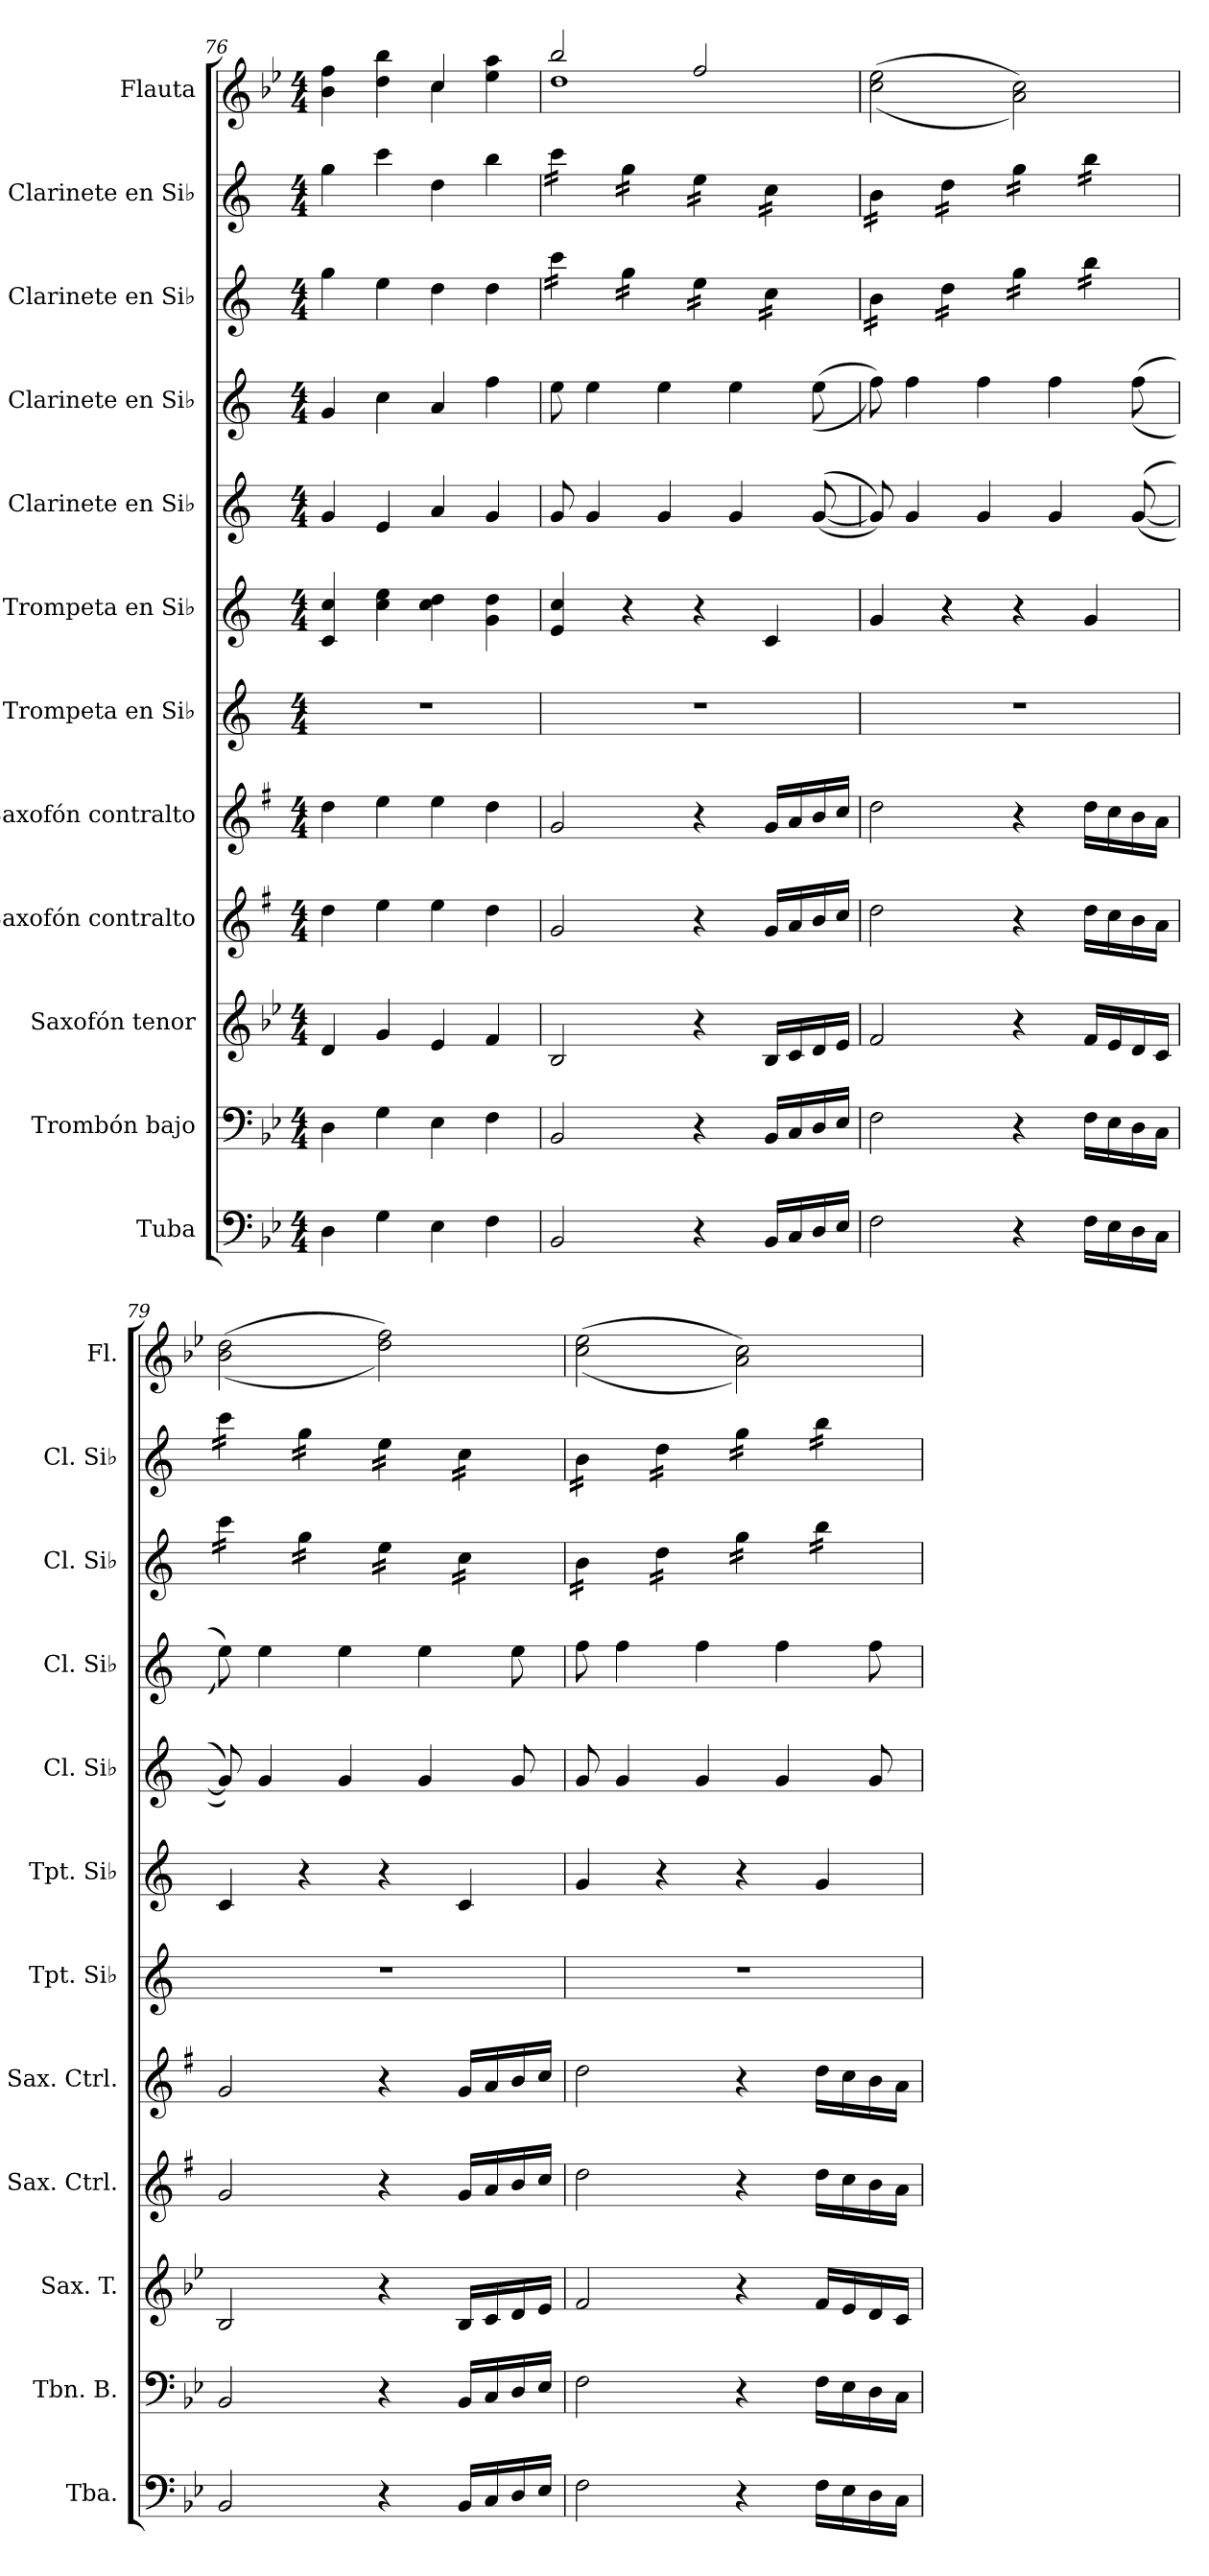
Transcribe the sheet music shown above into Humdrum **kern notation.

**kern	**kern	**kern	**kern	**kern	**kern	**kern	**kern	**kern	**kern	**kern	**kern
*part12	*part11	*part10	*part9	*part8	*part7	*part6	*part5	*part4	*part3	*part2	*part1
*staff12	*staff11	*staff10	*staff9	*staff8	*staff7	*staff6	*staff5	*staff4	*staff3	*staff2	*staff1
*I"Tuba	*I"Trombón bajo	*I"Saxofón tenor	*I"Saxofón contralto	*I"Saxofón contralto	*I"Trompeta en Si♭	*I"Trompeta en Si♭	*I"Clarinete en Si♭	*I"Clarinete en Si♭	*I"Clarinete en Si♭	*I"Clarinete en Si♭	*I"Flauta
*I'Tba.	*I'Tbn. B.	*I'Sax. T.	*I'Sax. Ctrl.	*I'Sax. Ctrl.	*I'Tpt. Si♭	*I'Tpt. Si♭	*I'Cl. Si♭	*I'Cl. Si♭	*I'Cl. Si♭	*I'Cl. Si♭	*I'Fl.
!!LO:PB:g=z
*clefF4	*clefF4	*clefG2	*clefG2	*clefG2	*clefG2	*clefG2	*clefG2	*clefG2	*clefG2	*clefG2	*clefG2
*	*	*ITrd8c14	*ITrd5c9	*ITrd5c9	*ITrd1c2	*ITrd1c2	*ITrd1c2	*ITrd1c2	*ITrd1c2	*ITrd1c2	*
*k[b-e-]	*k[b-e-]	*k[b-e-]	*k[b-e-]	*k[b-e-]	*k[b-e-]	*k[b-e-]	*k[b-e-]	*k[b-e-]	*k[b-e-]	*k[b-e-]	*k[b-e-]
*M4/4	*M4/4	*M4/4	*M4/4	*M4/4	*M4/4	*M4/4	*M4/4	*M4/4	*M4/4	*M4/4	*M4/4
=76	=76	=76	=76	=76	=76	=76	=76	=76	=76	=76	=76
*	*	*	*	*	*	*	*	*	*	*	*^
4D\	4D\	4D/	4f\	4f\	1r	4B-/ 4b-/	4f/	4f/	4ff\	4ff\	4b-\ 4ff\	2ryy
4G\	4G\	4G/	4g\	4g\	.	4b-\ 4dd\	4d/	4b-\	4dd\	4bb-\	4dd\ 4bb-\	.
4E-\	4E-\	4E-/	4g\	4g\	.	4b-\ 4cc\	4g/	4g/	4cc\	4cc\	4cc/	4cc\
4F\	4F\	4F/	4f\	4f\	.	4f\ 4cc\	4f/	4ee-\	4cc\	4aa\	4ee-\ 4aa\	4ryy
=77	=77	=77	=77	=77	=77	=77	=77	=77	=77	=77	=77	=77
*	*	*	*	*	*	*	*	*	*tremolo	*	*	*
*	*	*	*	*	*	*	*	*	*	*tremolo	*	*
2BB-/	2BB-/	2BB-/	2B-/	2B-/	1r	4d/ 4b-/	8f/	8dd\	16bb-\LL	16bb-\LL	2bb-/	1dd
.	.	.	.	.	.	.	.	.	16bb-\	16bb-\	.	.
.	.	.	.	.	.	.	4f/	4dd\	16bb-\	16bb-\	.	.
.	.	.	.	.	.	.	.	.	16bb-\JJ	16bb-\JJ	.	.
.	.	.	.	.	.	4r	.	.	16ff\LL	16ff\LL	.	.
.	.	.	.	.	.	.	.	.	16ff\	16ff\	.	.
.	.	.	.	.	.	.	4f/	4dd\	16ff\	16ff\	.	.
.	.	.	.	.	.	.	.	.	16ff\JJ	16ff\JJ	.	.
4r	4r	4r	4r	4r	.	4r	.	.	16dd\LL	16dd\LL	2ff/	.
.	.	.	.	.	.	.	.	.	16dd\	16dd\	.	.
.	.	.	.	.	.	.	4f/	4dd\	16dd\	16dd\	.	.
.	.	.	.	.	.	.	.	.	16dd\JJ	16dd\JJ	.	.
16BB-/LL	16BB-/LL	16BB-/LL	16B-/LL	16B-/LL	.	4B-/	.	.	16b-\LL	16b-\LL	.	.
16C/	16C/	16C/	16c/	16c/	.	.	.	.	16b-\	16b-\	.	.
16D/	16D/	16D/	16d/	16d/	.	.	(>(>[8f/	(>(>8dd\	16b-\	16b-\	.	.
16E-/JJ	16E-/JJ	16E-/JJ	16e-/JJ	16e-/JJ	.	.	.	.	16b-\JJ	16b-\JJ	.	.
*	*	*	*	*	*	*	*	*	*	*	*v	*v
=78	=78	=78	=78	=78	=78	=78	=78	=78	=78	=78	=78
2F\	2F\	2F/	2f\	2f\	1r	4f/	8f/]))	8ee-\))	16a\LL	16a\LL	(>(>2cc\ 2ee-\
.	.	.	.	.	.	.	.	.	16a\	16a\	.
.	.	.	.	.	.	.	4f/	4ee-\	16a\	16a\	.
.	.	.	.	.	.	.	.	.	16a\JJ	16a\JJ	.
.	.	.	.	.	.	4r	.	.	16cc\LL	16cc\LL	.
.	.	.	.	.	.	.	.	.	16cc\	16cc\	.
.	.	.	.	.	.	.	4f/	4ee-\	16cc\	16cc\	.
.	.	.	.	.	.	.	.	.	16cc\JJ	16cc\JJ	.
4r	4r	4r	4r	4r	.	4r	.	.	16ff\LL	16ff\LL	2a\ 2cc\))
.	.	.	.	.	.	.	.	.	16ff\	16ff\	.
.	.	.	.	.	.	.	4f/	4ee-\	16ff\	16ff\	.
.	.	.	.	.	.	.	.	.	16ff\JJ	16ff\JJ	.
16F\LL	16F\LL	16F/LL	16f\LL	16f\LL	.	4f/	.	.	16aa\LL	16aa\LL	.
16E-\	16E-\	16E-/	16e-\	16e-\	.	.	.	.	16aa\	16aa\	.
16D\	16D\	16D/	16d\	16d\	.	.	(>(>[8f/	(>(>8ee-\	16aa\	16aa\	.
16C\JJ	16C\JJ	16C/JJ	16c\JJ	16c\JJ	.	.	.	.	16aa\JJ	16aa\JJ	.
=79	=79	=79	=79	=79	=79	=79	=79	=79	=79	=79	=79
2BB-/	2BB-/	2BB-/	2B-/	2B-/	1r	4B-/	8f/]))	8dd\))	16bb-\LL	16bb-\LL	(>(>2b-\ 2dd\
.	.	.	.	.	.	.	.	.	16bb-\	16bb-\	.
.	.	.	.	.	.	.	4f/	4dd\	16bb-\	16bb-\	.
.	.	.	.	.	.	.	.	.	16bb-\JJ	16bb-\JJ	.
.	.	.	.	.	.	4r	.	.	16ff\LL	16ff\LL	.
.	.	.	.	.	.	.	.	.	16ff\	16ff\	.
.	.	.	.	.	.	.	4f/	4dd\	16ff\	16ff\	.
.	.	.	.	.	.	.	.	.	16ff\JJ	16ff\JJ	.
4r	4r	4r	4r	4r	.	4r	.	.	16dd\LL	16dd\LL	2dd\ 2ff\))
.	.	.	.	.	.	.	.	.	16dd\	16dd\	.
.	.	.	.	.	.	.	4f/	4dd\	16dd\	16dd\	.
.	.	.	.	.	.	.	.	.	16dd\JJ	16dd\JJ	.
16BB-/LL	16BB-/LL	16BB-/LL	16B-/LL	16B-/LL	.	4B-/	.	.	16b-\LL	16b-\LL	.
16C/	16C/	16C/	16c/	16c/	.	.	.	.	16b-\	16b-\	.
16D/	16D/	16D/	16d/	16d/	.	.	8f/	8dd\	16b-\	16b-\	.
16E-/JJ	16E-/JJ	16E-/JJ	16e-/JJ	16e-/JJ	.	.	.	.	16b-\JJ	16b-\JJ	.
!!LO:PB:g=z
=80	=80	=80	=80	=80	=80	=80	=80	=80	=80	=80	=80
2F\	2F\	2F/	2f\	2f\	1r	4f/	8f/	8ee-\	16a\LL	16a\LL	(>(>2cc\ 2ee-\
.	.	.	.	.	.	.	.	.	16a\	16a\	.
.	.	.	.	.	.	.	4f/	4ee-\	16a\	16a\	.
.	.	.	.	.	.	.	.	.	16a\JJ	16a\JJ	.
.	.	.	.	.	.	4r	.	.	16cc\LL	16cc\LL	.
.	.	.	.	.	.	.	.	.	16cc\	16cc\	.
.	.	.	.	.	.	.	4f/	4ee-\	16cc\	16cc\	.
.	.	.	.	.	.	.	.	.	16cc\JJ	16cc\JJ	.
4r	4r	4r	4r	4r	.	4r	.	.	16ff\LL	16ff\LL	2a\ 2cc\))
.	.	.	.	.	.	.	.	.	16ff\	16ff\	.
.	.	.	.	.	.	.	4f/	4ee-\	16ff\	16ff\	.
.	.	.	.	.	.	.	.	.	16ff\JJ	16ff\JJ	.
16F\LL	16F\LL	16F/LL	16f\LL	16f\LL	.	4f/	.	.	16aa\LL	16aa\LL	.
16E-\	16E-\	16E-/	16e-\	16e-\	.	.	.	.	16aa\	16aa\	.
16D\	16D\	16D/	16d\	16d\	.	.	8f/	8ee-\	16aa\	16aa\	.
16C\JJ	16C\JJ	16C/JJ	16c\JJ	16c\JJ	.	.	.	.	16aa\JJ	16aa\JJ	.
*	*	*	*	*	*	*	*	*	*	*Xtremolo	*
*	*	*	*	*	*	*	*	*	*Xtremolo	*	*
=	=	=	=	=	=	=	=	=	=	=	=
*-	*-	*-	*-	*-	*-	*-	*-	*-	*-	*-	*-
